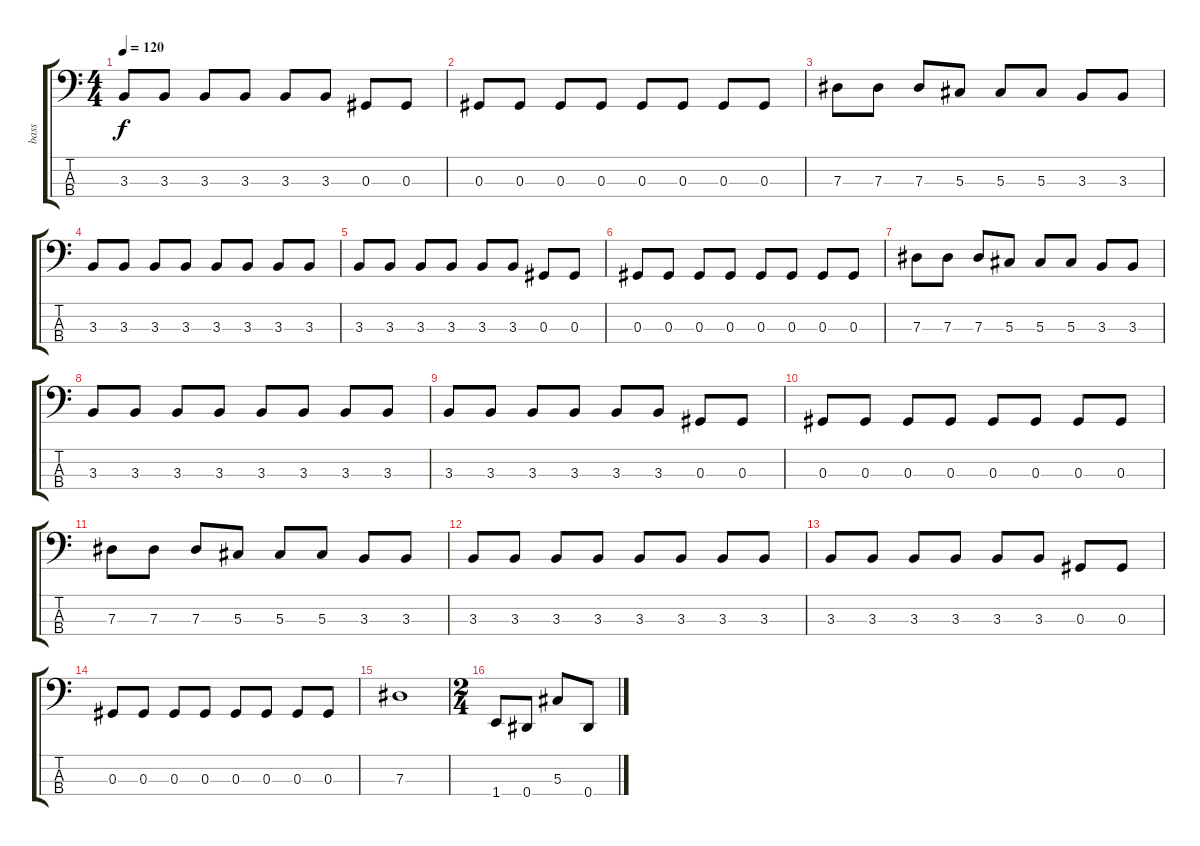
\track ("bass" "bass") {instrument electricbasspick}
\staff {score tabs}
\tuning (Gb2 Db2 Ab1 Eb1) {hide}
\ts (4 4)
\tempo 120
\clef f4
\ks c
3.3.8{dy f} 3.3.8 3.3.8 3.3.8 3.3.8 3.3.8 0.3.8 0.3.8 |
0.3.8 0.3.8 0.3.8 0.3.8 0.3.8 0.3.8 0.3.8 0.3.8 |
7.3.8 7.3.8 7.3.8 5.3.8 5.3.8 5.3.8 3.3.8 3.3.8 |
3.3.8 3.3.8 3.3.8 3.3.8 3.3.8 3.3.8 3.3.8 3.3.8 |
3.3.8 3.3.8 3.3.8 3.3.8 3.3.8 3.3.8 0.3.8 0.3.8 |
0.3.8 0.3.8 0.3.8 0.3.8 0.3.8 0.3.8 0.3.8 0.3.8 |
7.3.8 7.3.8 7.3.8 5.3.8 5.3.8 5.3.8 3.3.8 3.3.8 |
3.3.8 3.3.8 3.3.8 3.3.8 3.3.8 3.3.8 3.3.8 3.3.8 |
3.3.8 3.3.8 3.3.8 3.3.8 3.3.8 3.3.8 0.3.8 0.3.8 |
0.3.8 0.3.8 0.3.8 0.3.8 0.3.8 0.3.8 0.3.8 0.3.8 |
7.3.8 7.3.8 7.3.8 5.3.8 5.3.8 5.3.8 3.3.8 3.3.8 |
3.3.8 3.3.8 3.3.8 3.3.8 3.3.8 3.3.8 3.3.8 3.3.8 |
3.3.8 3.3.8 3.3.8 3.3.8 3.3.8 3.3.8 0.3.8 0.3.8 |
0.3.8 0.3.8 0.3.8 0.3.8 0.3.8 0.3.8 0.3.8 0.3.8 |
7.3.1 |
\ts (2 4)
1.4.8 0.4.8 5.3.8 0.4.8
